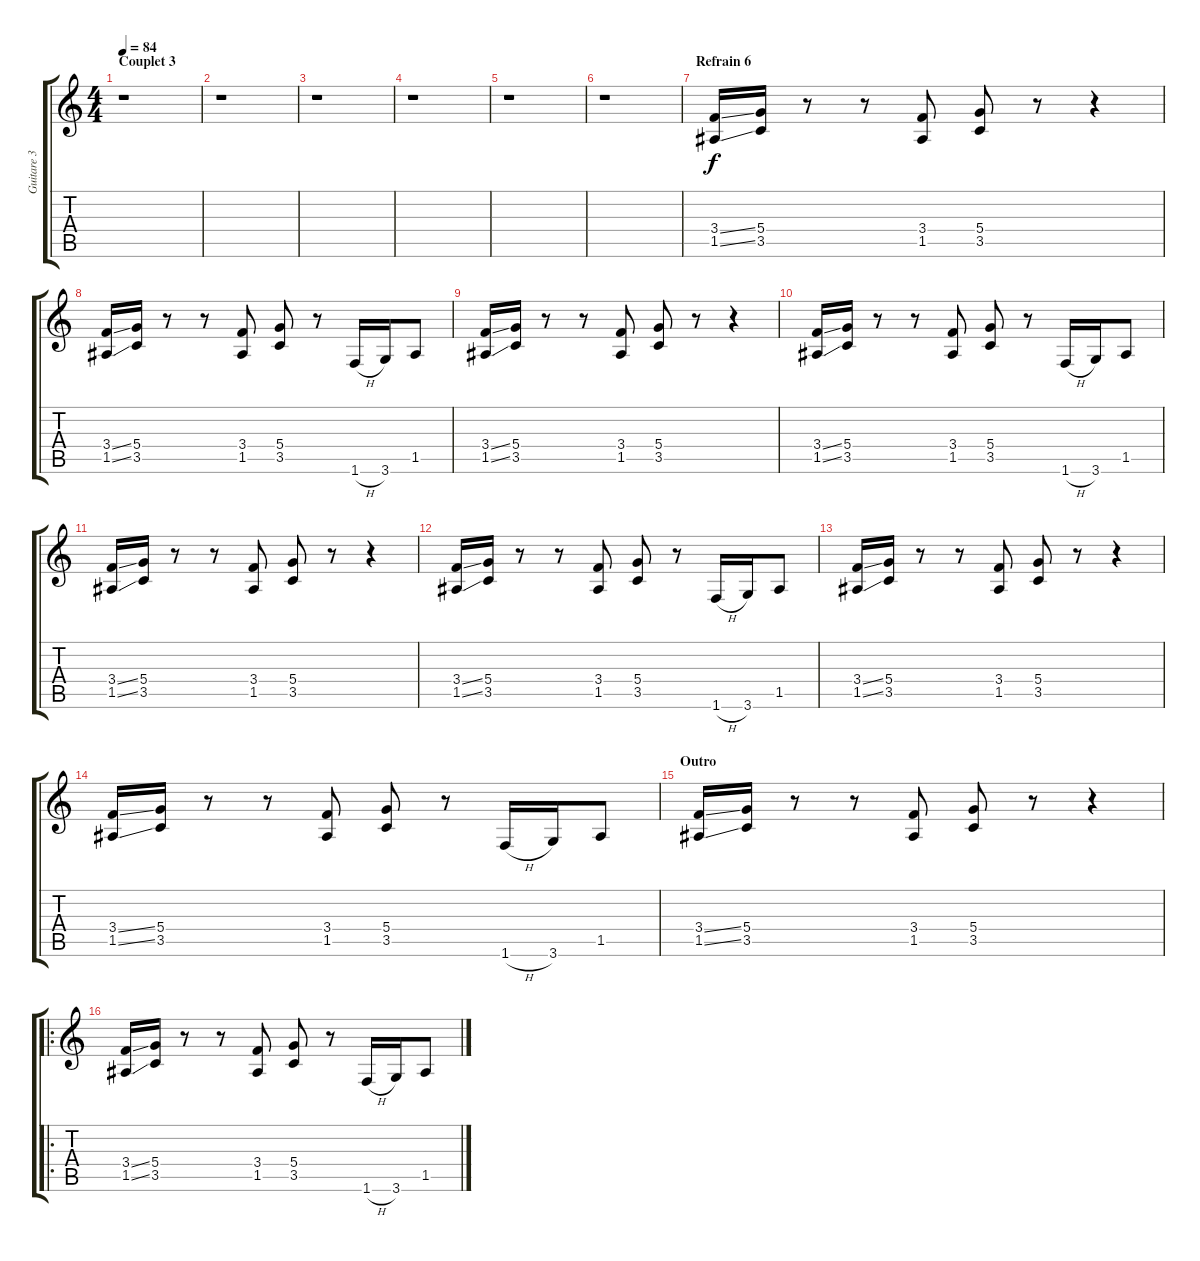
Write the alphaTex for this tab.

\track ("Guitare 3" "Guitare 3") {instrument distortionguitar}
\staff {score tabs}
\tuning (E4 B3 G3 D3 A2 E2) {hide}
\ts (4 4)
\section ("" "Couplet 3")
\tempo 84
\clef g2
\ks c
r.1{dy f} |
r.1 |
r.1 |
r.1 |
r.1 |
r.1 |
\section ("" "Refrain 6")
(3.4{ss} 1.5{ss}).16 (5.4 3.5).16 r.8 r.8 (3.4 1.5).8 (5.4 3.5).8 r.8 r.4 |
(3.4{ss} 1.5{ss}).16 (5.4 3.5).16 r.8 r.8 (3.4 1.5).8 (5.4 3.5).8 r.8 1.6{h}.16 3.6.16 1.5.8 |
(3.4{ss} 1.5{ss}).16 (5.4 3.5).16 r.8 r.8 (3.4 1.5).8 (5.4 3.5).8 r.8 r.4 |
(3.4{ss} 1.5{ss}).16 (5.4 3.5).16 r.8 r.8 (3.4 1.5).8 (5.4 3.5).8 r.8 1.6{h}.16 3.6.16 1.5.8 |
(3.4{ss} 1.5{ss}).16 (5.4 3.5).16 r.8 r.8 (3.4 1.5).8 (5.4 3.5).8 r.8 r.4 |
(3.4{ss} 1.5{ss}).16 (5.4 3.5).16 r.8 r.8 (3.4 1.5).8 (5.4 3.5).8 r.8 1.6{h}.16 3.6.16 1.5.8 |
(3.4{ss} 1.5{ss}).16 (5.4 3.5).16 r.8 r.8 (3.4 1.5).8 (5.4 3.5).8 r.8 r.4 |
(3.4{ss} 1.5{ss}).16 (5.4 3.5).16 r.8 r.8 (3.4 1.5).8 (5.4 3.5).8 r.8 1.6{h}.16 3.6.16 1.5.8 |
\section ("" "Outro")
(3.4{ss} 1.5{ss}).16 (5.4 3.5).16 r.8 r.8 (3.4 1.5).8 (5.4 3.5).8 r.8 r.4 |
\ro
(3.4{ss} 1.5{ss}).16 (5.4 3.5).16 r.8 r.8 (3.4 1.5).8 (5.4 3.5).8 r.8 1.6{h}.16 3.6.16 1.5.8
